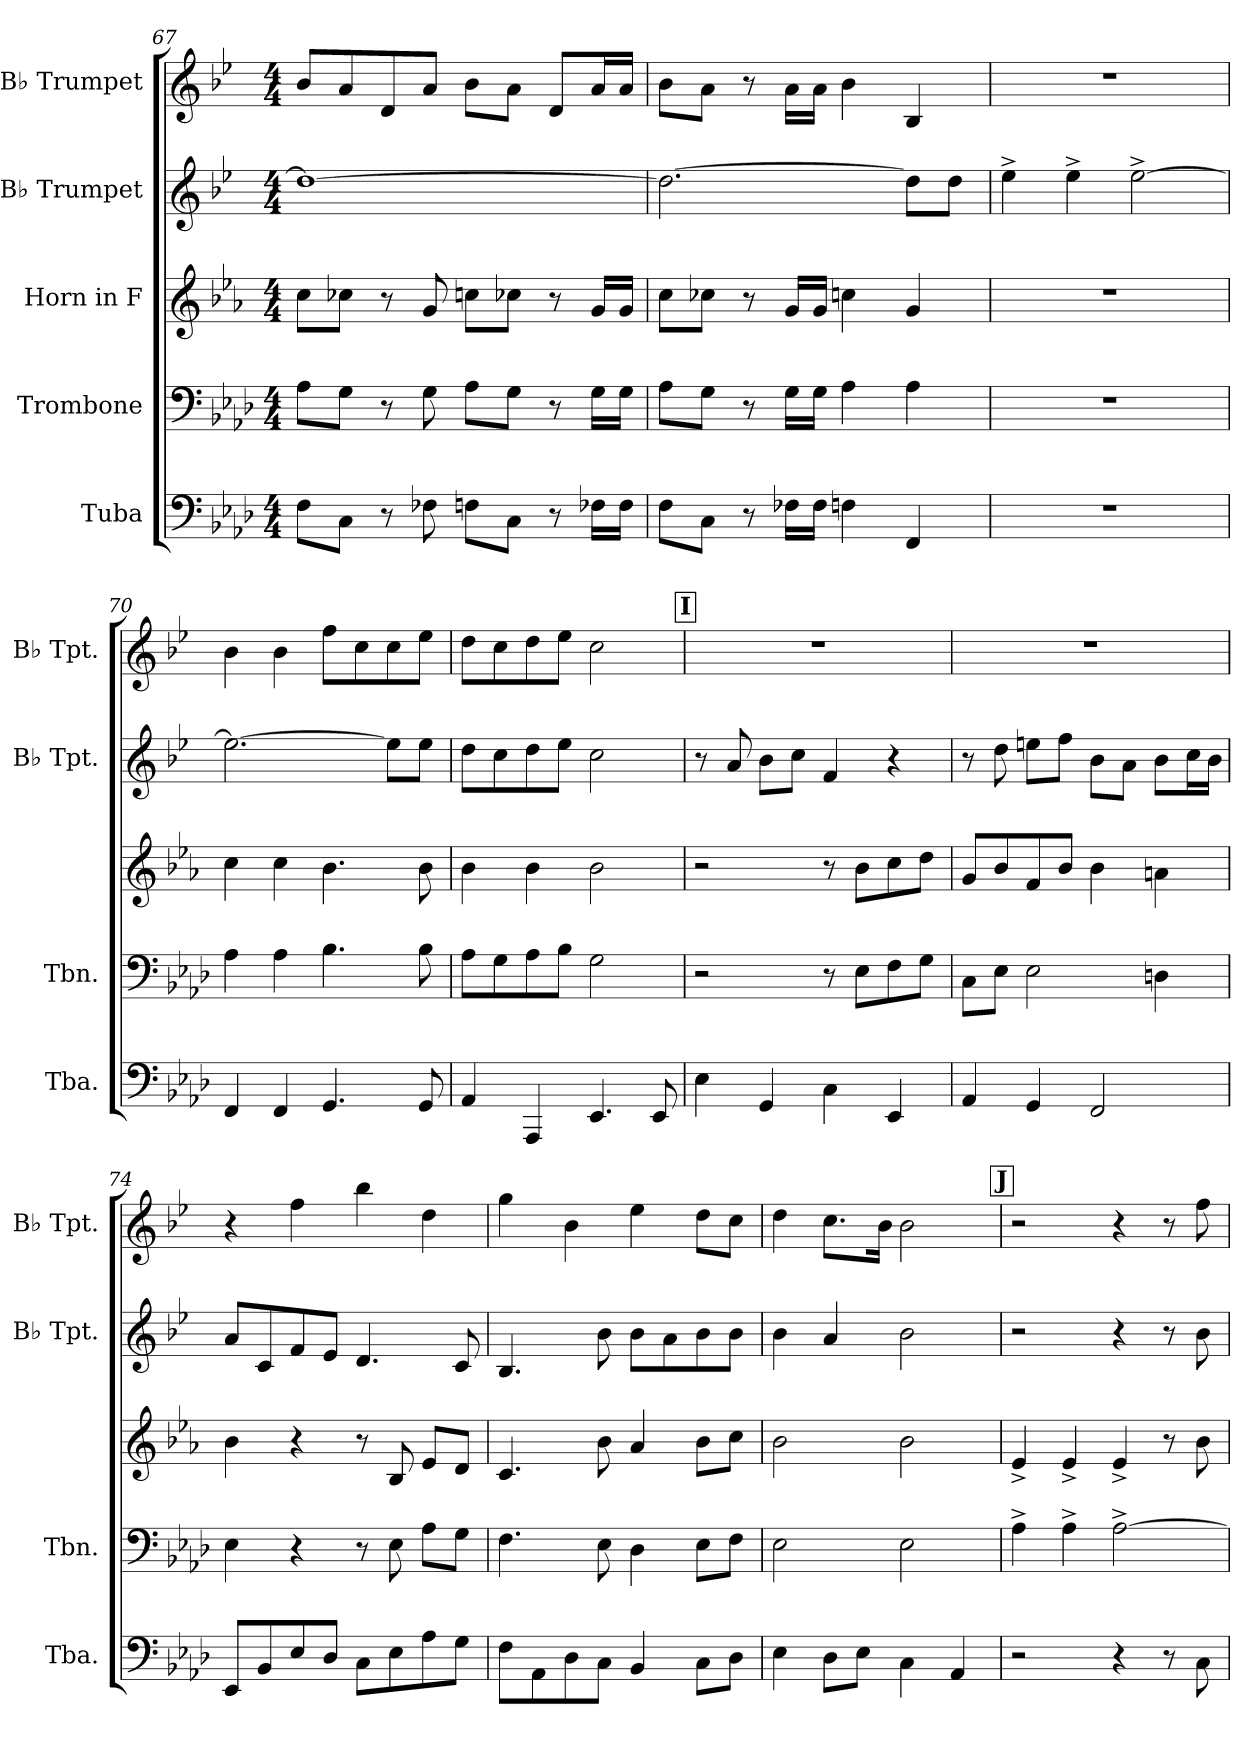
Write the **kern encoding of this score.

**kern	**kern	**kern	**kern	**kern
*part5	*part4	*part3	*part2	*part1
*staff5	*staff4	*staff3	*staff2	*staff1
*I"Tuba	*I"Trombone	*I"Horn in F	*I"B♭ Trumpet	*I"B♭ Trumpet
*I'Tba.	*I'Tbn.	*	*I'B♭ Tpt.	*I'B♭ Tpt.
!!LO:PB:g=z
*clefF4	*clefF4	*clefG2	*clefG2	*clefG2
*	*	*ITrd4c7	*ITrd1c2	*ITrd1c2
*k[b-e-a-d-]	*k[b-e-a-d-]	*k[b-e-a-d-]	*k[b-e-a-d-]	*k[b-e-a-d-]
*M4/4	*M4/4	*M4/4	*M4/4	*M4/4
=67	=67	=67	=67	=67
8F\L	8A-\L	8f\L	1cc_	8a-/L
8C\J	8G\J	8f-X\J	.	8g/
8r	8r	8r	.	8c/
8F-X\	8G\	8c/	.	8g/J
8Fn\L	8A-\L	8fn\L	.	8a-\L
8C\J	8G\J	8f-X\J	.	8g\J
8r	8r	8r	.	8c/L
16F-X\LL	16G\LL	16c/LL	.	16g/L
16F-\JJ	16G\JJ	16c/JJ	.	16g/JJ
=68	=68	=68	=68	=68
8F\L	8A-\L	8f\L	2.cc\_	8a-\L
8C\J	8G\J	8f-X\J	.	8g\J
8r	8r	8r	.	8r
16F-X\LL	16G\LL	16c/LL	.	16g\LL
16F-\JJ	16G\JJ	16c/JJ	.	16g\JJ
4Fn\	4A-\	4fn\	.	4a-\
4FF/	4A-\	4c/	8cc\L]	4A-/
.	.	.	8cc\J	.
=69	=69	=69	=69	=69
1r	1r	1r	4dd-^\	1r
.	.	.	4dd-^\	.
.	.	.	[2dd-^\	.
=70	=70	=70	=70	=70
4FF/	4A-\	4f\	2.dd-\_	4a-\
4FF/	4A-\	4f\	.	4a-\
4.GG/	4.B-\	4.e-\	.	8ee-\L
.	.	.	.	8b-\
.	.	.	8dd-\L]	8b-\
8GG/	8B-\	8e-\	8dd-\J	8dd-\J
=71	=71	=71	=71	=71
4AA-/	8A-\L	4e-\	8cc\L	8cc\L
.	8G\	.	8b-\	8b-\
4AAA-/	8A-\	4e-\	8cc\	8cc\
.	8B-\J	.	8dd-\J	8dd-\J
4.EE-/	2G\	2e-\	2b-\	2b-\
8EE-/	.	.	.	.
!!LO:REH:place=s1:a:B:fs=14:t=I
=72	=72	=72	=72	=72
4E-\	2r	2r	8r	1r
.	.	.	8g/	.
4GG/	.	.	8a-\L	.
.	.	.	8b-\J	.
4C\	8r	8r	4e-/	.
.	8E-\L	8e-\L	.	.
4EE-/	8F\	8f\	4r	.
.	8G\J	8g\J	.	.
!!LO:LB:g=z
=73	=73	=73	=73	=73
4AA-/	8C\L	8c/L	8r	1r
.	8E-\J	8e-/	8cc\	.
4GG/	2E-\	8B-/	8ddn\L	.
.	.	8e-/J	8ee-\J	.
2FF/	.	4e-\	8a-\L	.
.	.	.	8g\J	.
.	4Dn\	4dn\	8a-\L	.
.	.	.	16b-\L	.
.	.	.	16a-\JJ	.
=74	=74	=74	=74	=74
8EE-/L	4E-\	4e-\	8g/L	4r
8BB-/	.	.	8B-/	.
8E-/	4r	4r	8e-/	4ee-\
8D-/J	.	.	8d-/J	.
8C\L	8r	8r	4.c/	4aa-\
8E-\	8E-\	8E-/	.	.
8A-\	8A-\L	8A-/L	.	4cc\
8G\J	8G\J	8G/J	8B-/	.
=75	=75	=75	=75	=75
8F\L	4.F\	4.F/	4.A-/	4ff\
8AA-\	.	.	.	.
8D-\	.	.	.	4a-\
8C\J	8E-\	8e-\	8a-\	.
4BB-/	4D-\	4d-/	8a-\L	4dd-\
.	.	.	8g\	.
8C\L	8E-\L	8e-\L	8a-\	8cc\L
8D-\J	8F\J	8f\J	8a-\J	8b-\J
=76	=76	=76	=76	=76
4E-\	2E-\	2e-\	4a-\	4cc\
8D-\L	.	.	4g/	8.b-\L
8E-\J	.	.	.	.
.	.	.	.	16a-\Jk
4C\	2E-\	2e-\	2a-\	2a-\
4AA-/	.	.	.	.
!!LO:REH:place=s1:a:B:fs=14:t=J
=77	=77	=77	=77	=77
2r	4A-^\	4A-^/	2r	2r
.	4A-^\	4A-^/	.	.
4r	[2A-^\	4A-^/	4r	4r
8r	.	8r	8r	8r
8C\	.	8e-\	8a-\	8ee-\
=	=	=	=	=
*-	*-	*-	*-	*-
